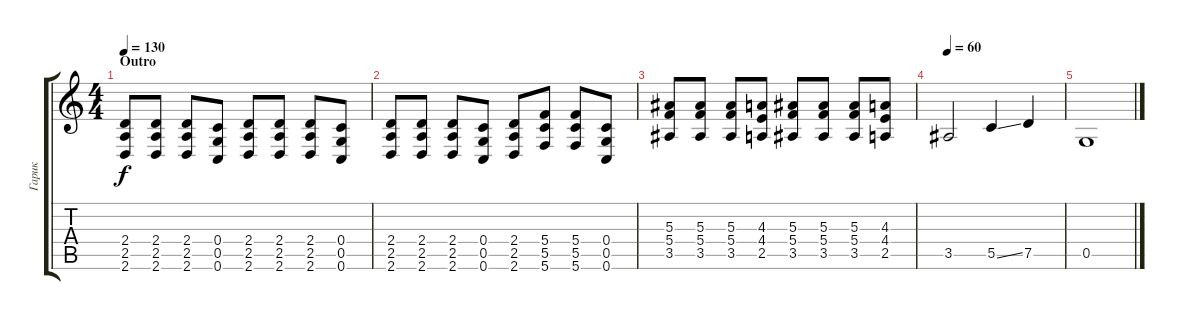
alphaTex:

\track ("Гарик" "Гарик") {instrument distortionguitar}
\staff {score tabs}
\tuning (D4 A3 F3 C3 G2 C2) {hide}
\ts (4 4)
\section ("" "Outro")
\tempo 130
\clef g2
\ks c
(2.4 2.5 2.6).8{dy f} (2.4 2.5 2.6).8 (2.4 2.5 2.6).8 (0.4 0.5 0.6).8 (2.4 2.5 2.6).8 (2.4 2.5 2.6).8 (2.4 2.5 2.6).8 (0.4 0.5 0.6).8 |
(2.4 2.5 2.6).8 (2.4 2.5 2.6).8 (2.4 2.5 2.6).8 (0.4 0.5 0.6).8 (2.4 2.5 2.6).8 (5.4 5.5 5.6).8 (5.4 5.5 5.6).8 (0.4 0.5 0.6).8 |
(5.3 5.4 3.5).8 (5.3 5.4 3.5).8 (5.3 5.4 3.5).8 (4.3 4.4 2.5).8 (5.3 5.4 3.5).8 (5.3 5.4 3.5).8 (5.3 5.4 3.5).8 (4.3 4.4 2.5).8 |
\tempo 60
3.5.2 5.5{ss}.4 7.5.4 |
0.5.1
